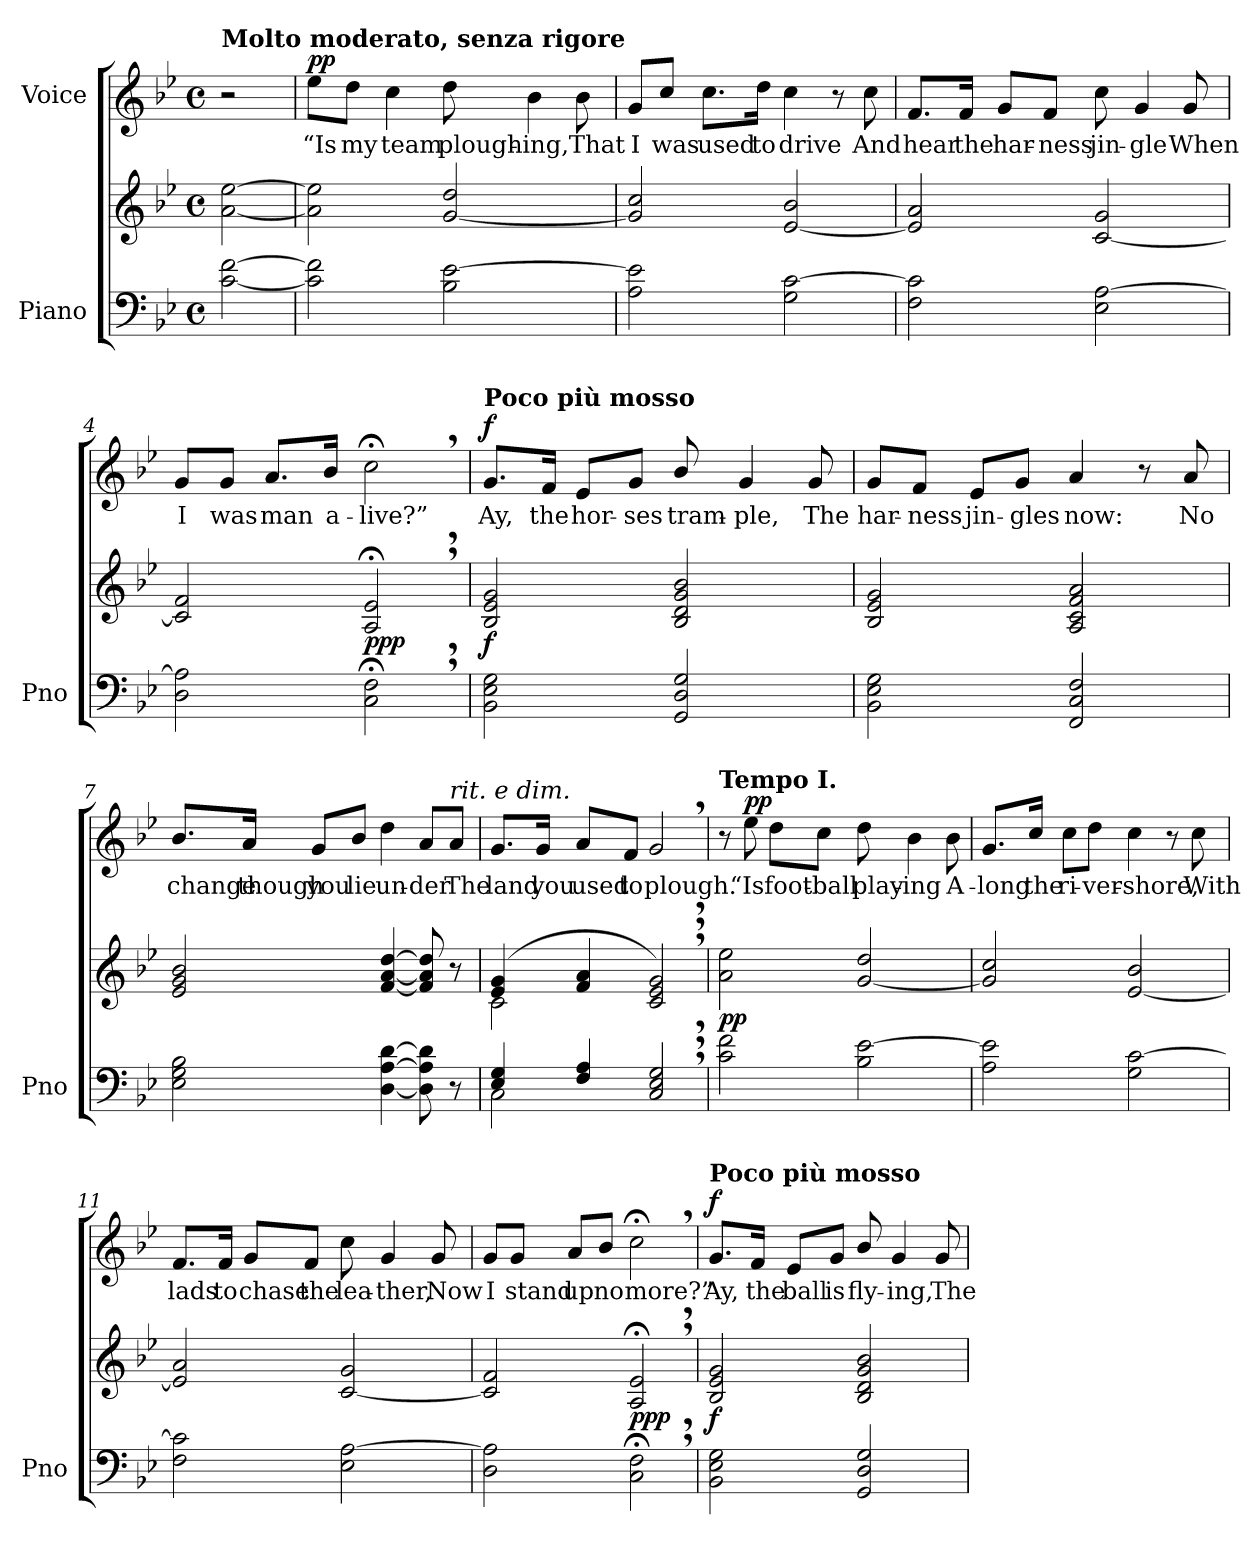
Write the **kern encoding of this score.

**kern	**kern	**dynam	**kern	**text	**dynam
*part2	*part2	*part2	*part1	*part1	*part1
*staff3	*staff2	*staff2/3	*staff1	*staff1	*staff1
*I"Piano	*	*	*I"Voice	*	*
*I'Pno	*	*	*	*	*
*clefF4	*clefG2	*	*clefG2	*	*
*k[b-e-]	*k[b-e-]	*	*k[b-e-]	*	*
*M4/4	*M4/4	*	*M4/4	*	*
*met(c)	*met(c)	*	*met(c)	*	*
=	=	=	=	=	=
!	!	!	!LO:TX:a:B:t=Molto moderato, senza rigore	!	!
!	!	!LO:DY:b	!	!	!
!	!	!LO:DY:n=1:b	!	!	!
[2c\ [2f\	[2a\ [2ee-\	pp other-dynamics	2r	.	.
=1	=1	=1	=1	=1	=1
!	!	!	!	!LO:LY:b	!LO:DY:a
2c\] 2f\]	2a\] 2ee-\]	.	8ee-\L	“Is	pp
!	!	!	!	!LO:LY:b	!
.	.	.	8dd\J	my	.
!	!	!	!	!LO:LY:b	!
.	.	.	4cc\	team	.
!	!	!	!	!LO:LY:b	!
2B-\ [2e-\	[2g/ 2dd/	.	8dd\	plough-	.
!	!	!	!	!LO:LY:b	!
.	.	.	4b-\	-ing,	.
!	!	!	!	!LO:LY:b	!
.	.	.	8b-\	That	.
=2	=2	=2	=2	=2	=2
!	!	!	!	!LO:LY:b	!
2A\ 2e-\]	2g/] 2cc/	.	8g/L	I	.
!	!	!	!	!LO:LY:b	!
.	.	.	8cc/J	was	.
!	!	!	!	!LO:LY:b	!
.	.	.	8.cc\L	used	.
!	!	!	!	!LO:LY:b	!
.	.	.	16dd\Jk	to	.
!	!	!	!	!LO:LY:b	!
2G\ [2c\	[2e-/ 2b-/	.	4cc\	drive	.
.	.	.	8r	.	.
!	!	!	!	!LO:LY:b	!
.	.	.	8cc\	And	.
!!LO:LB:g=z
=3	=3	=3	=3	=3	=3
!	!	!	!	!LO:LY:b	!
2F\ 2c\]	2e-/] 2a/	.	8.f/L	hear	.
!	!	!	!	!LO:LY:b	!
.	.	.	16f/Jk	the	.
!	!	!	!	!LO:LY:b	!
.	.	.	8g/L	har-	.
!	!	!	!	!LO:LY:b	!
.	.	.	8f/J	-ness	.
!	!	!	!	!LO:LY:b	!
2E-\ [2A\	[2c/ 2g/	.	8cc\	jin-	.
!	!	!	!	!LO:LY:b	!
.	.	.	4g/	-gle	.
!	!	!	!	!LO:LY:b	!
.	.	.	8g/	When	.
=4	=4	=4	=4	=4	=4
!	!	!	!	!LO:LY:b	!
2D\ 2A\]	2c/] 2f/	.	8g/L	I	.
!	!	!	!	!LO:LY:b	!
.	.	.	8g/J	was	.
!	!	!	!	!LO:LY:b	!
.	.	.	8.a/L	man	.
!	!	!	!	!LO:LY:b	!
.	.	.	16b-/Jk	a-	.
!	!	!LO:DY:b	!	!LO:LY:b	!
2C\;<, 2F\;<,	2A/;<, 2e-/;<,	ppp	2cc;<,\	-live?”	.
=5	=5	=5	=5	=5	=5
!	!	!	!LO:TX:a:B:t=Poco più mosso	!	!
!	!	!LO:DY:b	!	!LO:LY:b	!LO:DY:a
2BB-\ 2E-\ 2G\	2B-/ 2e-/ 2g/	f	8.g/L	Ay,	f
!	!	!	!	!LO:LY:b	!
.	.	.	16f/Jk	the	.
!	!	!	!	!LO:LY:b	!
.	.	.	8e-/L	hor-	.
!	!	!	!	!LO:LY:b	!
.	.	.	8g/J	-ses	.
!	!	!	!	!LO:LY:b	!
2GG/ 2D/ 2G/	2B-/ 2d/ 2g/ 2b-/	.	8b-/	tram-	.
!	!	!	!	!LO:LY:b	!
.	.	.	4g/	-ple,	.
!	!	!	!	!LO:LY:b	!
.	.	.	8g/	The	.
!!LO:LB:g=z
=6	=6	=6	=6	=6	=6
!	!	!	!	!LO:LY:b	!
2BB-\ 2E-\ 2G\	2B-/ 2e-/ 2g/	.	8g/L	har-	.
!	!	!	!	!LO:LY:b	!
.	.	.	8f/J	-ness	.
!	!	!	!	!LO:LY:b	!
.	.	.	8e-/L	jin-	.
!	!	!	!	!LO:LY:b	!
.	.	.	8g/J	-gles	.
!	!	!	!	!LO:LY:b	!
2FF/ 2C/ 2F/	2A/ 2c/ 2f/ 2a/	.	4a/	now:	.
.	.	.	8r	.	.
!	!	!	!	!LO:LY:b	!
.	.	.	8a/	No	.
=7	=7	=7	=7	=7	=7
!	!	!	!	!LO:LY:b	!
2E-\ 2G\ 2B-\	2e-/ 2g/ 2b-/	.	8.b-/L	change	.
!	!	!	!	!LO:LY:b	!
.	.	.	16a/Jk	though	.
!	!	!	!	!LO:LY:b	!
.	.	.	8g/L	you	.
!	!	!	!	!LO:LY:b	!
.	.	.	8b-/J	lie	.
!	!	!	!	!LO:LY:b	!
[4D\ [4A\ [4d\	[4f/ [>4a/ [4dd/	.	4dd\	un-	.
!	!	!	!	!LO:LY:b	!
8D\] 8A\] 8d\]	8f/] 8a/] 8dd/]	.	8a/L	-der	.
!	!	!	!LO:TX:a:i:t=rit. e dim.	!	!
!	!	!	!	!LO:LY:b	!
8r	8r	.	8a/J	The	.
!!LO:PB:g=z
=8	=8	=8	=8	=8	=8
*^	*^	*	*	*	*
!	!	!	!	!LO:DY:b	!	!LO:LY:b	!
!	!	!	!	!LO:DY:n=1:b	!	!	!
4E-/ 4G/	2C\	(4e-/ 4g/	2c\	p other-dynamics	8.g/L	land	.
!	!	!	!	!	!	!LO:LY:b	!
.	.	.	.	.	16g/Jk	you	.
!	!	!	!	!	!	!LO:LY:b	!
4F/ 4A/	.	4f/ 4a/	.	.	8a/L	used	.
!	!	!	!	!	!	!LO:LY:b	!
.	.	.	.	.	8f/J	to	.
!	!	!	!	!	!	!LO:LY:b	!
2C/, 2E-/, 2G/,	2ryy	2c/, 2e-/, 2g/,)	2ryy	.	2g,/	plough.	.
=9	=9	=9	=9	=9	=9	=9	=9
!	!	!	!	!	!LO:TX:a:B:t=Tempo I.	!	!
!	!	!	!	!LO:DY:b	!	!	!
*v	*v	*	*	*	*	*	*
*	*v	*v	*	*	*	*
2c\ 2f\	2a\ 2ee-\	pp	8r	.	.
!	!	!	!	!LO:LY:b	!LO:DY:a
.	.	.	8ee-\	“Is	pp
!	!	!	!	!LO:LY:b	!
.	.	.	8dd\L	foot-	.
!	!	!	!	!LO:LY:b	!
.	.	.	8cc\J	-ball	.
!	!	!	!	!LO:LY:b	!
2B-\ [2e-\	[2g/ 2dd/	.	8dd\	play-	.
!	!	!	!	!LO:LY:b	!
.	.	.	4b-\	-ing	.
!	!	!	!	!LO:LY:b	!
.	.	.	8b-\	A-	.
=10	=10	=10	=10	=10	=10
!	!	!	!	!LO:LY:b	!
2A\ 2e-\]	2g/] 2cc/	.	8.g/L	-long	.
!	!	!	!	!LO:LY:b	!
.	.	.	16cc/Jk	the	.
!	!	!	!	!LO:LY:b	!
.	.	.	8cc\L	ri-	.
!	!	!	!	!LO:LY:b	!
.	.	.	8dd\J	-ver-	.
!	!	!	!	!LO:LY:b	!
2G\ [2c\	[2e-/ 2b-/	.	4cc\	-shore,	.
.	.	.	8r	.	.
!	!	!	!	!LO:LY:b	!
.	.	.	8cc\	With	.
!!LO:LB:g=z
=11	=11	=11	=11	=11	=11
!	!	!	!	!LO:LY:b	!
2F\ 2c\]	2e-/] 2a/	.	8.f/L	lads	.
!	!	!	!	!LO:LY:b	!
.	.	.	16f/Jk	to	.
!	!	!	!	!LO:LY:b	!
.	.	.	8g/L	chase	.
!	!	!	!	!LO:LY:b	!
.	.	.	8f/J	the	.
!	!	!	!	!LO:LY:b	!
2E-\ [2A\	[2c/ 2g/	.	8cc\	lea-	.
!	!	!	!	!LO:LY:b	!
.	.	.	4g/	-ther,	.
!	!	!	!	!LO:LY:b	!
.	.	.	8g/	Now	.
=12	=12	=12	=12	=12	=12
!	!	!	!	!LO:LY:b	!
2D\ 2A\]	2c/] 2f/	.	8g/L	I	.
!	!	!	!	!LO:LY:b	!
.	.	.	8g/J	stand	.
!	!	!	!	!LO:LY:b	!
.	.	.	8a/L	up	.
!	!	!	!	!LO:LY:b	!
.	.	.	8b-/J	no	.
!	!	!LO:DY:b	!	!LO:LY:b	!
2C\;, 2F\;,	2A/;<, 2e-/;<,	ppp	2cc;<,\	more?”	.
!!LO:LB:g=z
=13	=13	=13	=13	=13	=13
!	!	!	!LO:TX:a:B:t=Poco più mosso	!	!
!	!	!LO:DY:b	!	!LO:LY:b	!LO:DY:a
2BB-\ 2E-\ 2G\	2B-/ 2e-/ 2g/	f	8.g/L	Ay,	f
!	!	!	!	!LO:LY:b	!
.	.	.	16f/Jk	the	.
!	!	!	!	!LO:LY:b	!
.	.	.	8e-/L	ball	.
!	!	!	!	!LO:LY:b	!
.	.	.	8g/J	is	.
!	!	!	!	!LO:LY:b	!
2GG/ 2D/ 2G/	2B-/ 2d/ 2g/ 2b-/	.	8b-/	fly-	.
!	!	!	!	!LO:LY:b	!
.	.	.	4g/	-ing,	.
!	!	!	!	!LO:LY:b	!
.	.	.	8g/	The	.
=	=	=	=	=	=
*-	*-	*-	*-	*-	*-
